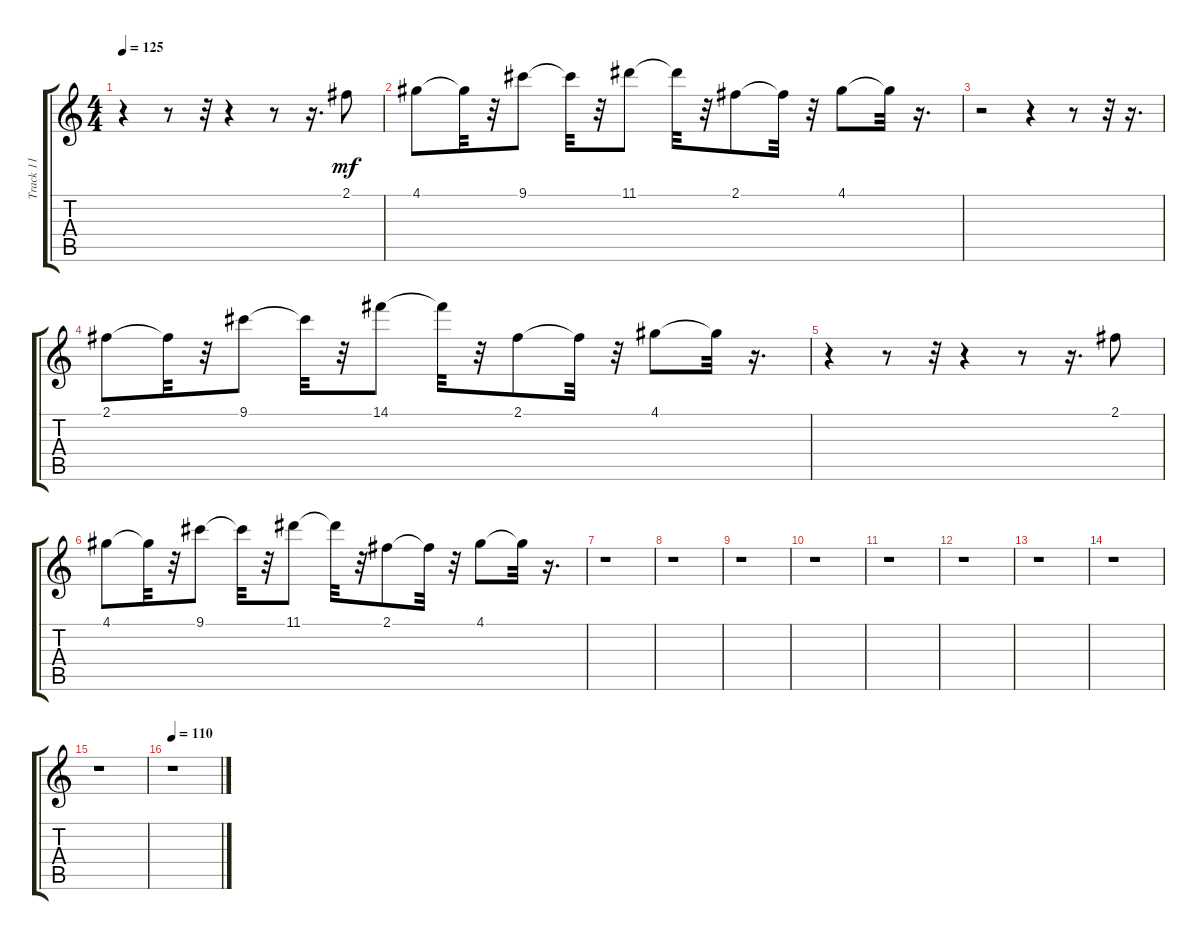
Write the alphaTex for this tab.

\track ("Track 11" "Track 11") {instrument distortionguitar}
\staff {score tabs}
\tuning (E4 B3 G3 D3 A2 E2) {hide}
\ts (4 4)
\tempo 125
\clef g2
\ks c
r.4{dy mf} r.8 r.32 r.4 r.8 r.16{d} 2.1.8 |
4.1.8 4.1{t}.32 r.32 9.1.8 9.1{t}.32 r.32 11.1.8 11.1{t}.32 r.32 2.1.8 2.1{t}.32 r.32 4.1.8 4.1{t}.32 r.16{d} |
r.2 r.4 r.8 r.32 r.16{d} |
2.1.8 2.1{t}.32 r.32 9.1.8 9.1{t}.32 r.32 14.1.8 14.1{t}.32 r.32 2.1.8 2.1{t}.32 r.32 4.1.8 4.1{t}.32 r.16{d} |
r.4 r.8 r.32 r.4 r.8 r.16{d} 2.1.8 |
4.1.8 4.1{t}.32 r.32 9.1.8 9.1{t}.32 r.32 11.1.8 11.1{t}.32 r.32 2.1.8 2.1{t}.32 r.32 4.1.8 4.1{t}.32 r.16{d} |
r.1 |
r.1 |
r.1 |
r.1 |
r.1 |
r.1 |
r.1 |
r.1 |
r.1 |
\tempo 110
r.1
